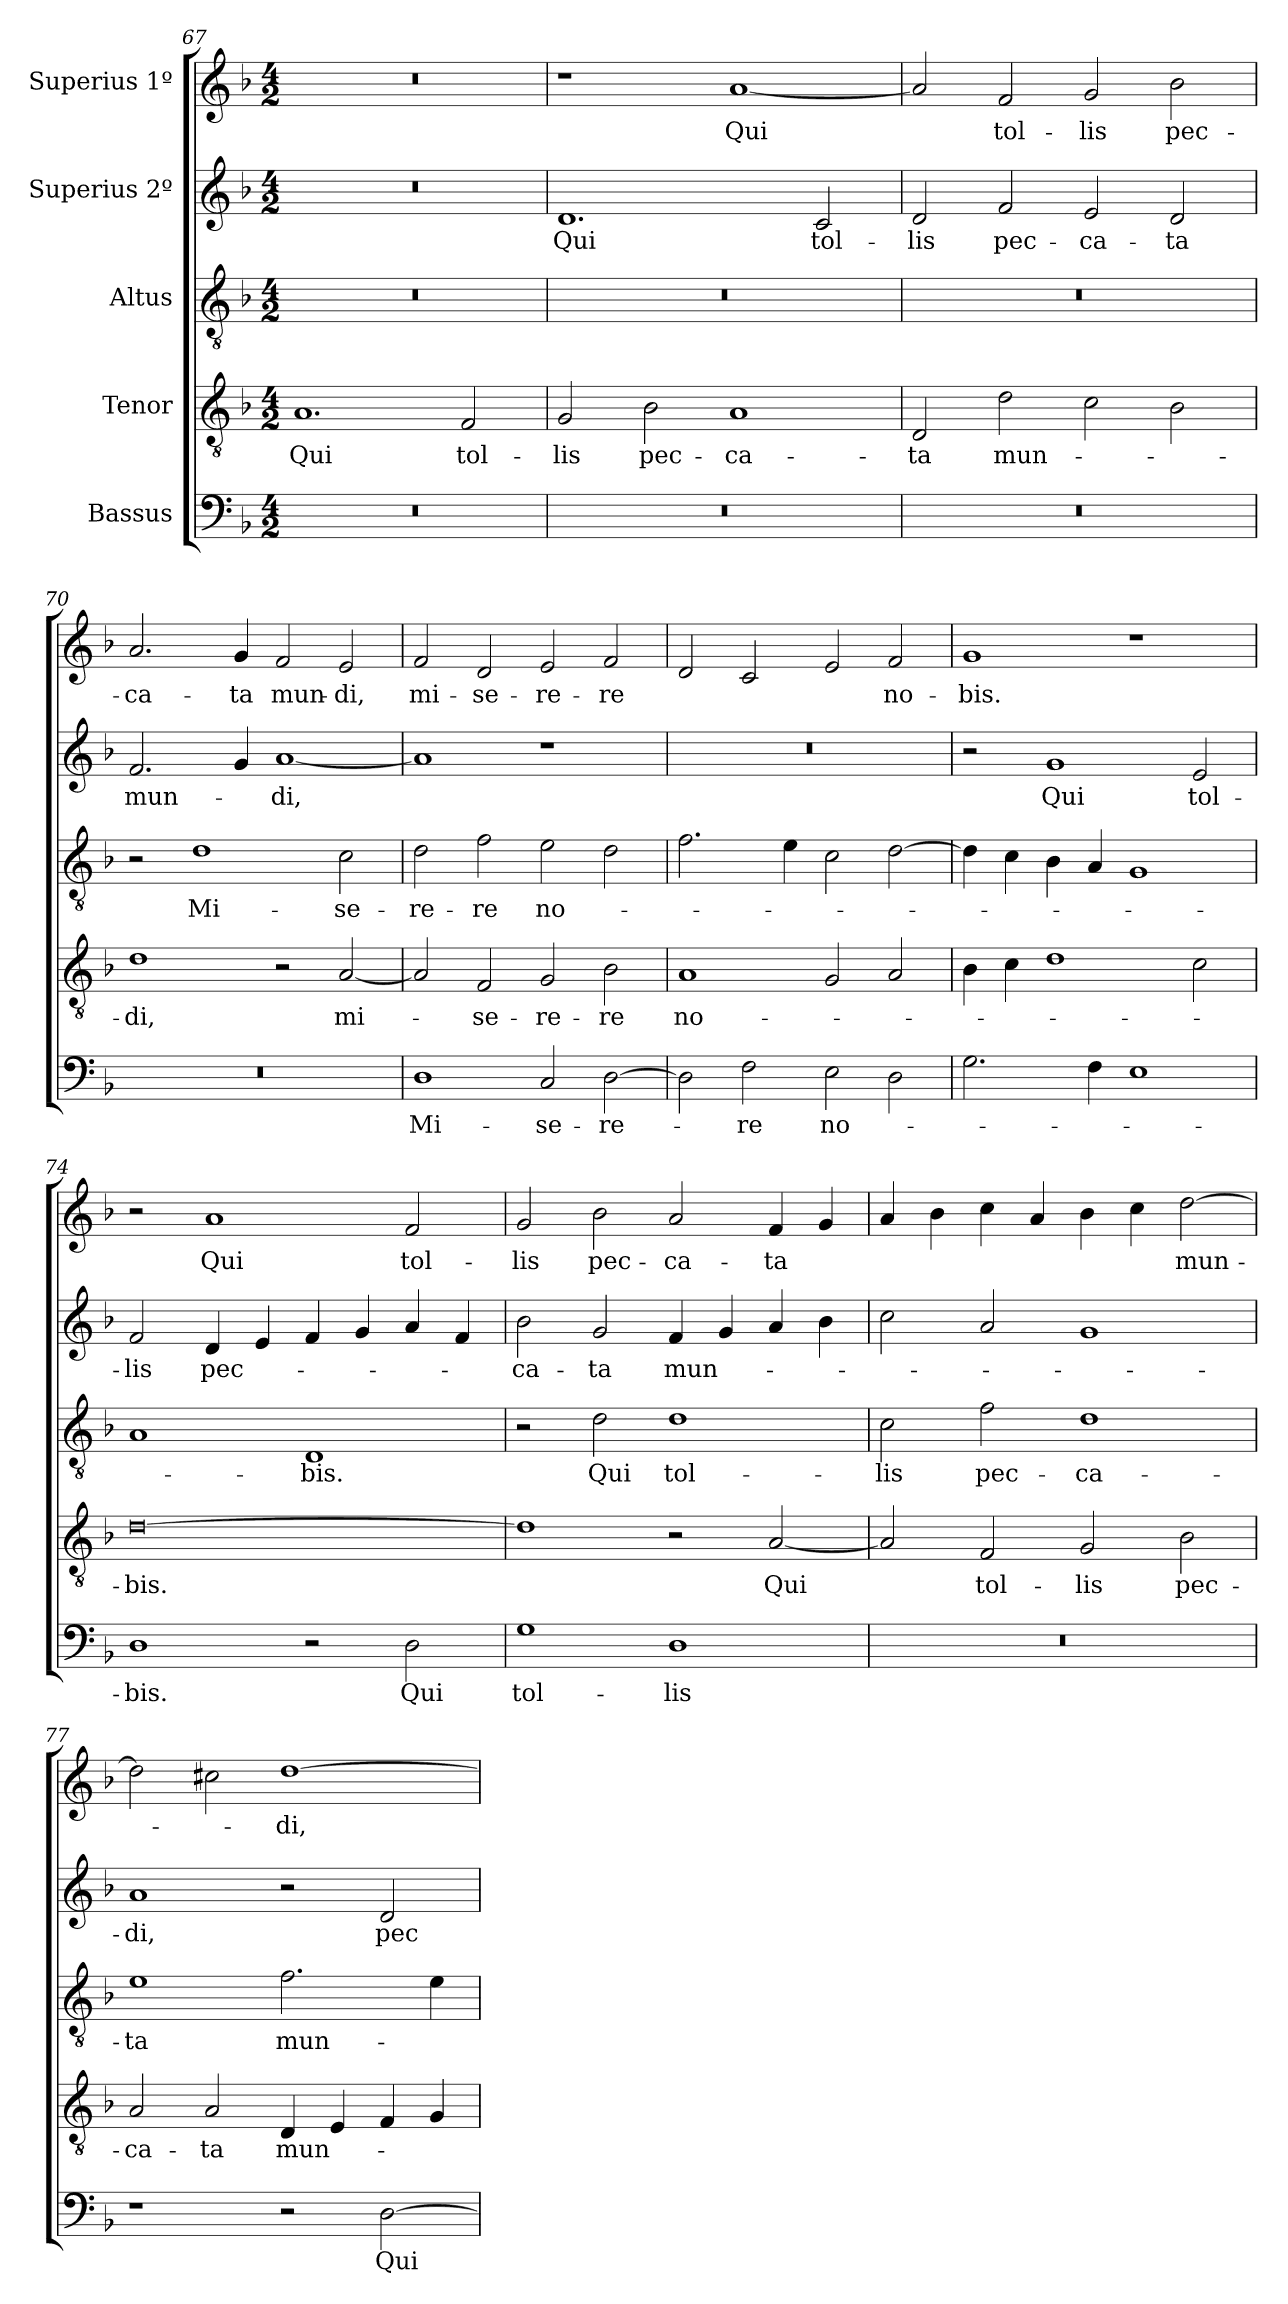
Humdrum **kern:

**kern	**text	**kern	**text	**kern	**text	**kern	**text	**kern	**text
*part5	*part5	*part4	*part4	*part3	*part3	*part2	*part2	*part1	*part1
*staff5	*staff5	*staff4	*staff4	*staff3	*staff3	*staff2	*staff2	*staff1	*staff1
*I"Bassus	*	*I"Tenor	*	*I"Altus	*	*I"Superius 2º	*	*I"Superius 1º	*
*clefF4	*	*clefGv2	*	*clefGv2	*	*clefG2	*	*clefG2	*
*k[b-]	*	*k[b-]	*	*k[b-]	*	*k[b-]	*	*k[b-]	*
*M4/2	*	*M4/2	*	*M4/2	*	*M4/2	*	*M4/2	*
=67	=67	=67	=67	=67	=67	=67	=67	=67	=67
0r	.	1.A/	Qui	0r	.	0r	.	0r	.
.	.	2F/	tol-	.	.	.	.	.	.
=68	=68	=68	=68	=68	=68	=68	=68	=68	=68
0r	.	2G/	-lis	0r	.	1.d/	Qui	1r	.
.	.	2B-\	pec-	.	.	.	.	.	.
.	.	1A/	-ca-	.	.	.	.	[1a/	Qui
.	.	.	.	.	.	2c/	tol-	.	.
=69	=69	=69	=69	=69	=69	=69	=69	=69	=69
0r	.	2D/	-ta	0r	.	2d/	-lis	2a/]	.
.	.	2d\	mun-	.	.	2f/	pec-	2f/	tol-
.	.	2c\	.	.	.	2e/	-ca-	2g/	-lis
.	.	2B-\	.	.	.	2d/	-ta	2b-\	pec-
=70	=70	=70	=70	=70	=70	=70	=70	=70	=70
0r	.	1d\	-di,	2r	.	2.f/	mun-	2.a/	-ca-
.	.	.	.	1d\	Mi-	.	.	.	.
.	.	.	.	.	.	4g/	.	4g/	-ta
.	.	2r	.	.	.	[1a/	-di,	2f/	mun-
.	.	[2A/	mi-	2c\	-se-	.	.	2e/	-di,
=71	=71	=71	=71	=71	=71	=71	=71	=71	=71
1D\	Mi-	2A/]	.	2d\	-re-	1a/]	.	2f/	mi-
.	.	2F/	-se-	2f\	-re	.	.	2d/	-se-
2C/	-se-	2G/	-re-	2e\	no-	1r	.	2e/	-re-
[2D\	-re-	2B-\	-re	2d\	.	.	.	2f/	-re
=72	=72	=72	=72	=72	=72	=72	=72	=72	=72
2D\]	.	1A/	no-	2.f\	.	0r	.	2d/	.
2F\	-re	.	.	.	.	.	.	2c/	.
.	.	.	.	4e\	.	.	.	.	.
2E\	no-	2G/	.	2c\	.	.	.	2e/	.
2D\	.	2A/	.	[2d\	.	.	.	2f/	no-
=73	=73	=73	=73	=73	=73	=73	=73	=73	=73
2.G\	.	4B-\	.	4d\]	.	2r	.	1g/	-bis.
.	.	4c\	.	4c\	.	.	.	.	.
.	.	1d\	.	4B-\	.	1g/	Qui	.	.
4F\	.	.	.	4A/	.	.	.	.	.
1E\	.	.	.	1G/	.	.	.	1r	.
.	.	2c\	.	.	.	2e/	tol-	.	.
=74	=74	=74	=74	=74	=74	=74	=74	=74	=74
1D\	-bis.	[0d\	-bis.	1A/	.	2f/	-lis	2r	.
.	.	.	.	.	.	4d/	pec-	1a/	Qui
.	.	.	.	.	.	4e/	.	.	.
2r	.	.	.	1D/	-bis.	4f/	.	.	.
.	.	.	.	.	.	4g/	.	.	.
2D\	Qui	.	.	.	.	4a/	.	2f/	tol-
.	.	.	.	.	.	4f/	.	.	.
=75	=75	=75	=75	=75	=75	=75	=75	=75	=75
1G\	tol-	1d\]	.	2r	.	2b-\	-ca-	2g/	-lis
.	.	.	.	2d\	Qui	2g/	-ta	2b-\	pec-
1D\	-lis	2r	.	1d\	tol-	4f/	mun-	2a/	-ca-
.	.	.	.	.	.	4g/	.	.	.
.	.	[2A/	Qui	.	.	4a/	.	4f/	-ta
.	.	.	.	.	.	4b-\	.	4g/	.
=76	=76	=76	=76	=76	=76	=76	=76	=76	=76
0r	.	2A/]	.	2c\	-lis	2cc\	.	4a/	.
.	.	.	.	.	.	.	.	4b-\	.
.	.	2F/	tol-	2f\	pec-	2a/	.	4cc\	.
.	.	.	.	.	.	.	.	4a/	.
.	.	2G/	-lis	1d\	-ca-	1g/	.	4b-\	.
.	.	.	.	.	.	.	.	4cc\	.
.	.	2B-\	pec-	.	.	.	.	[2dd\	mun-
=77	=77	=77	=77	=77	=77	=77	=77	=77	=77
1r	.	2A/	-ca-	1e\	-ta	1a/	-di,	2dd\]	.
.	.	2A/	-ta	.	.	.	.	2cc#X\	.
2r	.	4D/	mun-	2.f\	mun-	2r	.	[1dd\	-di,
.	.	4E/	.	.	.	.	.	.	.
[2D\	Qui	4F/	.	.	.	2d/	pec-	.	.
.	.	4G/	.	4e\	.	.	.	.	.
=	=	=	=	=	=	=	=	=	=
*-	*-	*-	*-	*-	*-	*-	*-	*-	*-
